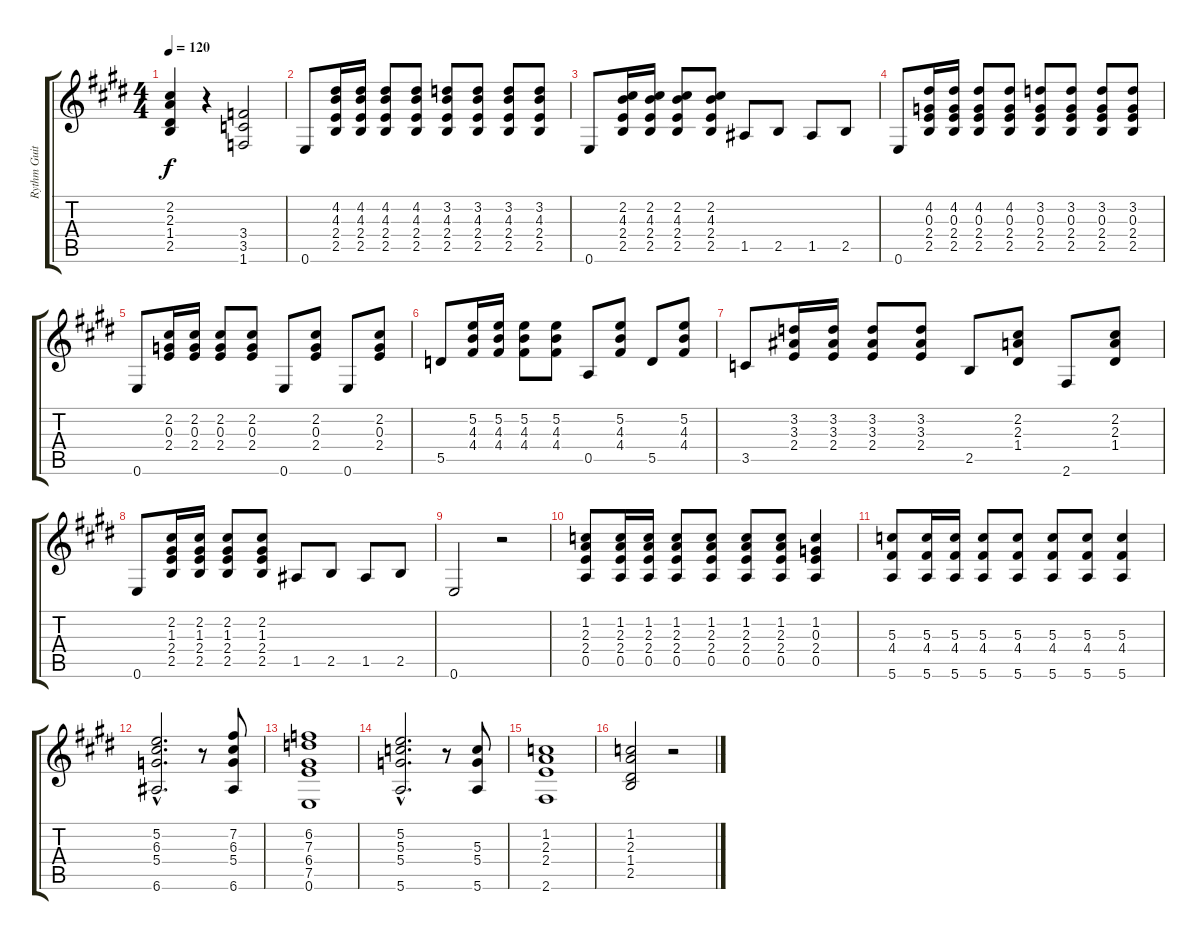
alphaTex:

\track ("Rythm Guitar" "Rythm Guit") {instrument acousticguitarsteel}
\staff {score tabs}
\tuning (E4 B3 G3 D3 A2 E2) {hide}
\ts (4 4)
\tempo 120
\clef g2
\ks e
(2.2 2.3 1.4 2.5).4{dy f} r.4 (3.4 3.5 1.6).2 |
0.6.8 (4.2 4.3 2.4 2.5).16 (4.2 4.3 2.4 2.5).16 (4.2 4.3 2.4 2.5).8 (4.2 4.3 2.4 2.5).8 (3.2 4.3 2.4 2.5).8 (3.2 4.3 2.4 2.5).8 (3.2 4.3 2.4 2.5).8 (3.2 4.3 2.4 2.5).8 |
0.6.8 (2.2 4.3 2.4 2.5).16 (2.2 4.3 2.4 2.5).16 (2.2 4.3 2.4 2.5).8 (2.2 4.3 2.4 2.5).8 1.5.8 2.5.8 1.5.8 2.5.8 |
0.6.8 (4.2 0.3 2.4 2.5).16 (4.2 0.3 2.4 2.5).16 (4.2 0.3 2.4 2.5).8 (4.2 0.3 2.4 2.5).8 (3.2 0.3 2.4 2.5).8 (3.2 0.3 2.4 2.5).8 (3.2 0.3 2.4 2.5).8 (3.2 0.3 2.4 2.5).8 |
0.6.8 (2.2 0.3 2.4).16 (2.2 0.3 2.4).16 (2.2 0.3 2.4).8 (2.2 0.3 2.4).8 0.6.8 (2.2 0.3 2.4).8 0.6.8 (2.2 0.3 2.4).8 |
5.5.8 (5.2 4.3 4.4).16 (5.2 4.3 4.4).16 (5.2 4.3 4.4).8 (5.2 4.3 4.4).8 0.5.8 (5.2 4.3 4.4).8 5.5.8 (5.2 4.3 4.4).8 |
3.5.8 (3.2 3.3 2.4).16 (3.2 3.3 2.4).16 (3.2 3.3 2.4).8 (3.2 3.3 2.4).8 2.5.8 (2.2 2.3 1.4).8 2.6.8 (2.2 2.3 1.4).8 |
0.6.8 (2.2 1.3 2.4 2.5).16 (2.2 1.3 2.4 2.5).16 (2.2 1.3 2.4 2.5).8 (2.2 1.3 2.4 2.5).8 1.5.8 2.5.8 1.5.8 2.5.8 |
0.6.2 r.2 |
(1.2 2.3 2.4 0.5).8 (1.2 2.3 2.4 0.5).16 (1.2 2.3 2.4 0.5).16 (1.2 2.3 2.4 0.5).8 (1.2 2.3 2.4 0.5).8 (1.2 2.3 2.4 0.5).8 (1.2 2.3 2.4 0.5).8 (1.2 0.3 2.4 0.5).4 |
(5.3 4.4 5.6).8 (5.3 4.4 5.6).16 (5.3 4.4 5.6).16 (5.3 4.4 5.6).8 (5.3 4.4 5.6).8 (5.3 4.4 5.6).8 (5.3 4.4 5.6).8 (5.3 4.4 5.6).4 |
(5.2{hac} 6.3{hac} 5.4{hac} 6.6{hac}).2{d} r.8 (7.2 6.3 5.4 6.6).8 |
(6.2 7.3 6.4 7.5 0.6).1 |
(5.2{hac} 5.3{hac} 5.4{hac} 5.6{hac}).2{d} r.8 (5.3 5.4 5.6).8 |
(1.2 2.3 2.4 2.6).1 |
(1.2 2.3 1.4 2.5).2 r.2
